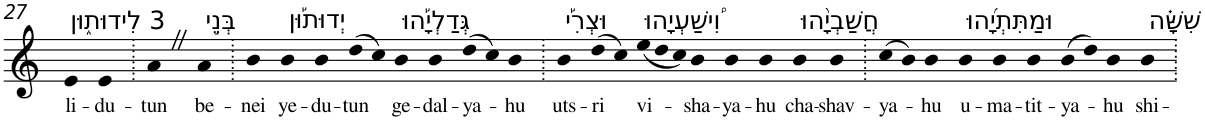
**kern	**text
*part1	*part1
*staff1	*staff1
*I"Piano	*
*I'Pno	*
!!LO:PB:g=z
*clefG2	*
*k[]	*
=27	=27
!LO:TX:a:t=3 לִידוּת֑וּן	!
!	!LO:LY:b
4e	li-
!	!LO:LY:b
4e	-du-
=28.	=28.
!	!LO:LY:b
4aZ	-tun
!LO:TX:a:t=בְּנֵ֣י	!
!	!LO:LY:b
4a	be-
=29.	=29.
!	!LO:LY:b
4b	-nei
!LO:TX:a:t=יְדוּת֡וּן	!
!	!LO:LY:b
4b	ye-
!	!LO:LY:b
4b	-du-
!	!LO:LY:b
(>8dd	-tun
8cc)	.
!LO:TX:a:t=גְּדַלְיָ֡הוּ	!
!	!LO:LY:b
4b	ge-
!	!LO:LY:b
4b	-dal-
!	!LO:LY:b
(>8dd	-ya-
8cc)	.
!	!LO:LY:b
4b	-hu
=30.	=30.
!LO:TX:a:t=וּצְרִ֡י	!
!	!LO:LY:b
4b	uts-
!	!LO:LY:b
(>8dd	-ri
8cc)	.
*Xtuplet	*
!LO:TX:a:t=וִ֠ישַׁעְיָהוּ	!
!	!LO:LY:b
(<12ee	vi-
12dd	.
12cc)	.
!	!LO:LY:b
4b	-sha-
!	!LO:LY:b
4b	-ya-
!	!LO:LY:b
4b	-hu
!LO:TX:a:t=חֲשַׁבְיָ֨הוּ	!
!	!LO:LY:b
4b	cha-
!	!LO:LY:b
4b	-shav-
=31.	=31.
!	!LO:LY:b
(>8cc	-ya-
8b)	.
!	!LO:LY:b
4b	-hu
!LO:TX:a:t=וּמַתִּתְיָ֜הוּ	!
!	!LO:LY:b
4b	u-
!	!LO:LY:b
4b	-ma-
!	!LO:LY:b
4b	-tit-
!	!LO:LY:b
(>8b	-ya-
8dd)	.
!	!LO:LY:b
4b	-hu
!LO:TX:a:t=שִׁשָּׁ֗ה	!
!	!LO:LY:b
4b	shi-
=.	=.
*-	*-
